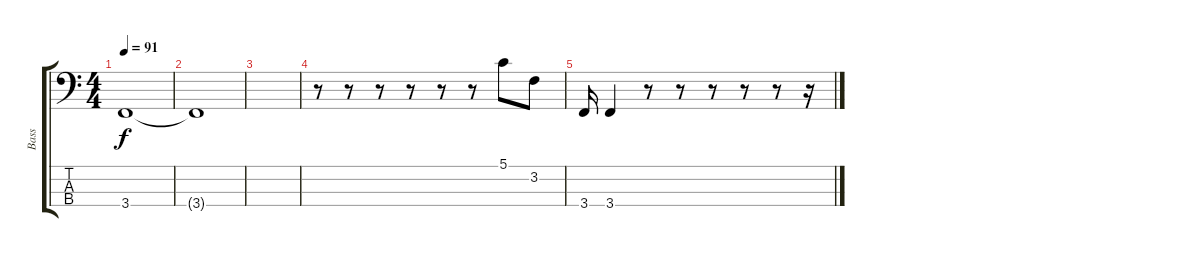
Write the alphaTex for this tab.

\track ("Bass" "Bass") {instrument electricbasspick}
\staff {score tabs}
\tuning (G2 D2 A1 D1) {hide}
\ts (4 4)
\tempo 91
\clef f4
\ks c
3.4.1{dy f} |
3.4{t}.1 |
|
r.8 r.8 r.8 r.8 r.8 r.8 5.1.8 3.2.8 |
3.4.16 3.4.4 r.8 r.8 r.8 r.8 r.8 r.16
